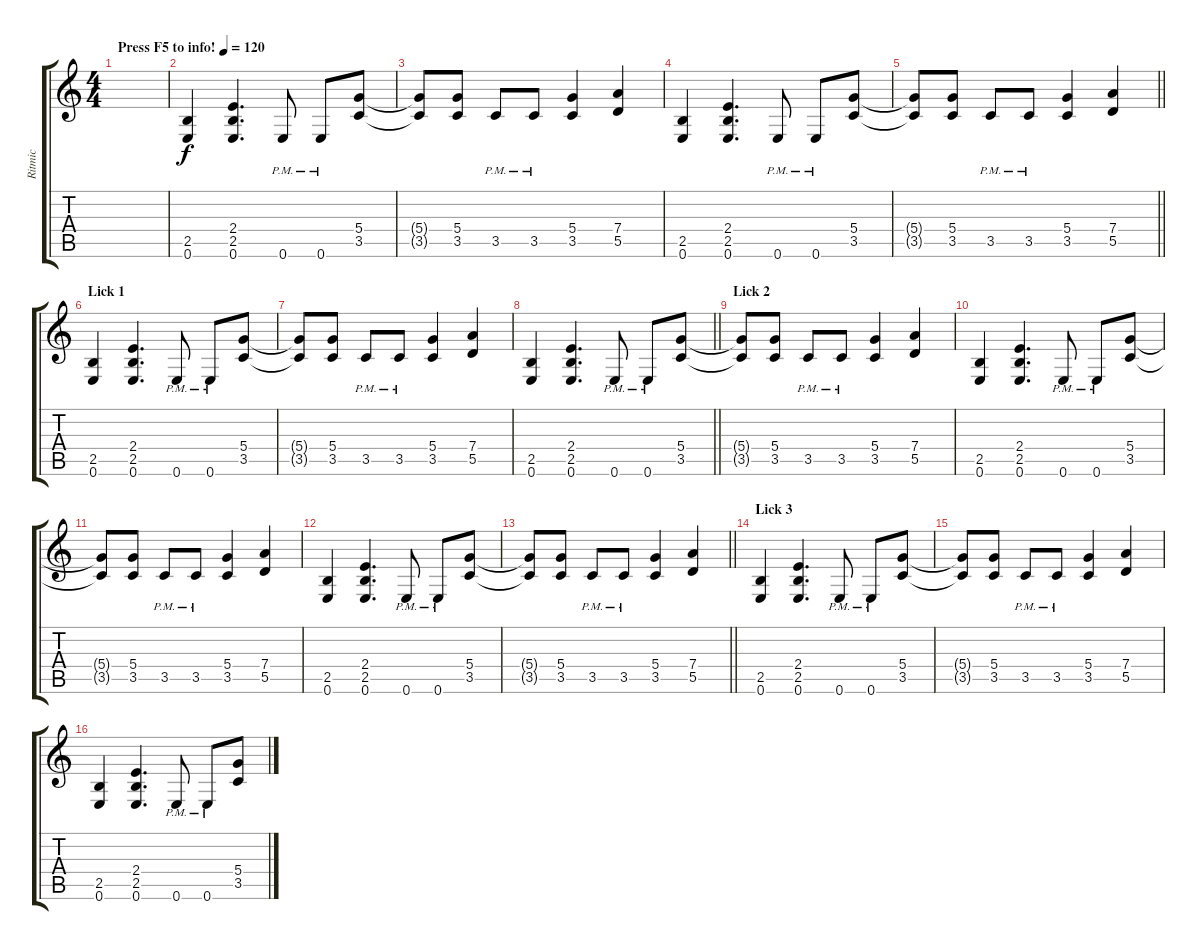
\track ("Ritmic" "Ritmic") {instrument distortionguitar}
\staff {score tabs}
\tuning (E4 B3 G3 D3 A2 E2) {hide}
\ts (4 4)
\tempo (120 "Press F5 to info!")
\clef g2
\ks c
|
(2.5 0.6).4 (2.4 2.5 0.6).4{d} 0.6{pm}.8 0.6{pm}.8 (5.4 3.5).8 |
(5.4{t} 3.5{t}).8 (5.4 3.5).8 3.5{pm}.8 3.5{pm}.8 (5.4 3.5).4 (7.4 5.5).4 |
(2.5 0.6).4 (2.4 2.5 0.6).4{d} 0.6{pm}.8 0.6{pm}.8 (5.4 3.5).8 |
\barLineRight lightlight
(5.4{t} 3.5{t}).8 (5.4 3.5).8 3.5{pm}.8 3.5{pm}.8 (5.4 3.5).4 (7.4 5.5).4 |
\section ("" "Lick 1")
(2.5 0.6).4 (2.4 2.5 0.6).4{d} 0.6{pm}.8 0.6{pm}.8 (5.4 3.5).8 |
(5.4{t} 3.5{t}).8 (5.4 3.5).8 3.5{pm}.8 3.5{pm}.8 (5.4 3.5).4 (7.4 5.5).4 |
\barLineRight lightlight
(2.5 0.6).4 (2.4 2.5 0.6).4{d} 0.6{pm}.8 0.6{pm}.8 (5.4 3.5).8 |
\section ("" "Lick 2 ")
(5.4{t} 3.5{t}).8 (5.4 3.5).8 3.5{pm}.8 3.5{pm}.8 (5.4 3.5).4 (7.4 5.5).4 |
(2.5 0.6).4 (2.4 2.5 0.6).4{d} 0.6{pm}.8 0.6{pm}.8 (5.4 3.5).8 |
(5.4{t} 3.5{t}).8 (5.4 3.5).8 3.5{pm}.8 3.5{pm}.8 (5.4 3.5).4 (7.4 5.5).4 |
(2.5 0.6).4 (2.4 2.5 0.6).4{d} 0.6{pm}.8 0.6{pm}.8 (5.4 3.5).8 |
\barLineRight lightlight
(5.4{t} 3.5{t}).8 (5.4 3.5).8 3.5{pm}.8 3.5{pm}.8 (5.4 3.5).4 (7.4 5.5).4 |
\section ("" "Lick 3")
(2.5 0.6).4 (2.4 2.5 0.6).4{d} 0.6{pm}.8 0.6{pm}.8 (5.4 3.5).8 |
(5.4{t} 3.5{t}).8 (5.4 3.5).8 3.5{pm}.8 3.5{pm}.8 (5.4 3.5).4 (7.4 5.5).4 |
(2.5 0.6).4 (2.4 2.5 0.6).4{d} 0.6{pm}.8 0.6{pm}.8 (5.4 3.5).8
